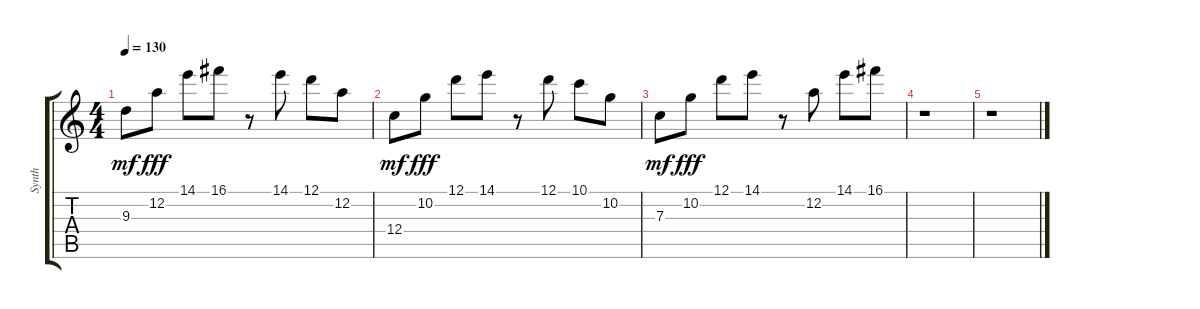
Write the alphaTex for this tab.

\track ("Synth" "Synth") {instrument electricguitarclean}
\staff {score tabs}
\tuning (D4 A3 F3 C3 G2 C2) {hide}
\ts (4 4)
\tempo 130
\clef g2
\ks aminor
9.3.8{dy mf} 12.2.8{dy fff} 14.1.8 16.1.8 r.8 14.1.8 12.1.8 12.2.8 |
12.4.8{dy mf} 10.2.8{dy fff} 12.1.8 14.1.8 r.8 12.1.8 10.1.8 10.2.8 |
7.3.8{dy mf} 10.2.8{dy fff} 12.1.8 14.1.8 r.8 12.2.8 14.1.8 16.1.8 |
r.1 |
r.1
